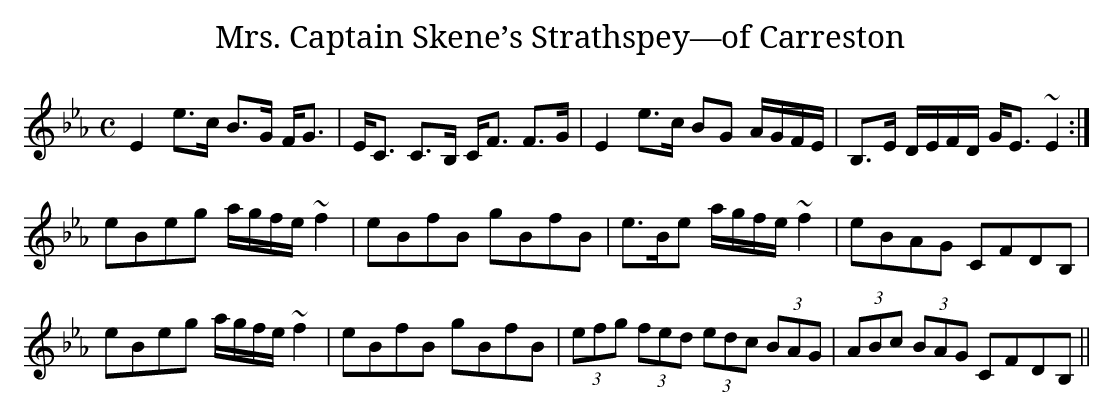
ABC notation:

X:1
T:Mrs. Captain Skene’s Strathspey—of Carreston
M:C
L:1/8
K:Eb
E2 e>c B>G F<G|E<C C>B, C<F F>G|E2 e>c BG A/G/F/E/|B,>E D/E/F/D/ G<E ~E2:|
eBeg a/g/f/e/ ~f2|eBfB gBfB|e>Be a/g/f/e/ ~f2|eBAG CFDB,|
eBeg a/g/f/e/ ~f2|eBfB gBfB|(3efg (3fed (3edc (3BAG|(3ABc (3BAG CFDB,||
